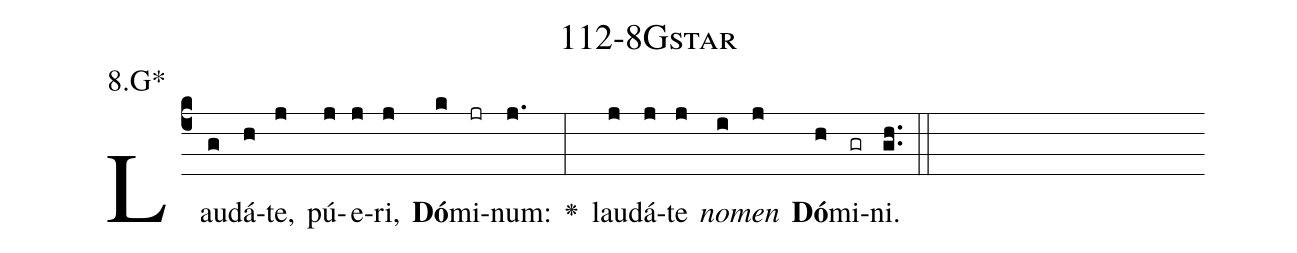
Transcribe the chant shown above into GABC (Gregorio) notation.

name: 112-8Gstar;
annotation: 8.G*;
%%
(c4)Lau(g)dá(h)te,(j) pú(j)e(j)ri,(j) <b>Dó</b>(k)mi(jr)num:(j.) <v>\greheightstar</v>(:) lau(j)dá(j)te(j) <i>no</i>(i)<i>men</i>(j) <b>Dó</b>(h)mi(gr)ni.(gh..) (::)


%E(j) u(j) o(i) u(j) a(h) e.(gh..) (::)
